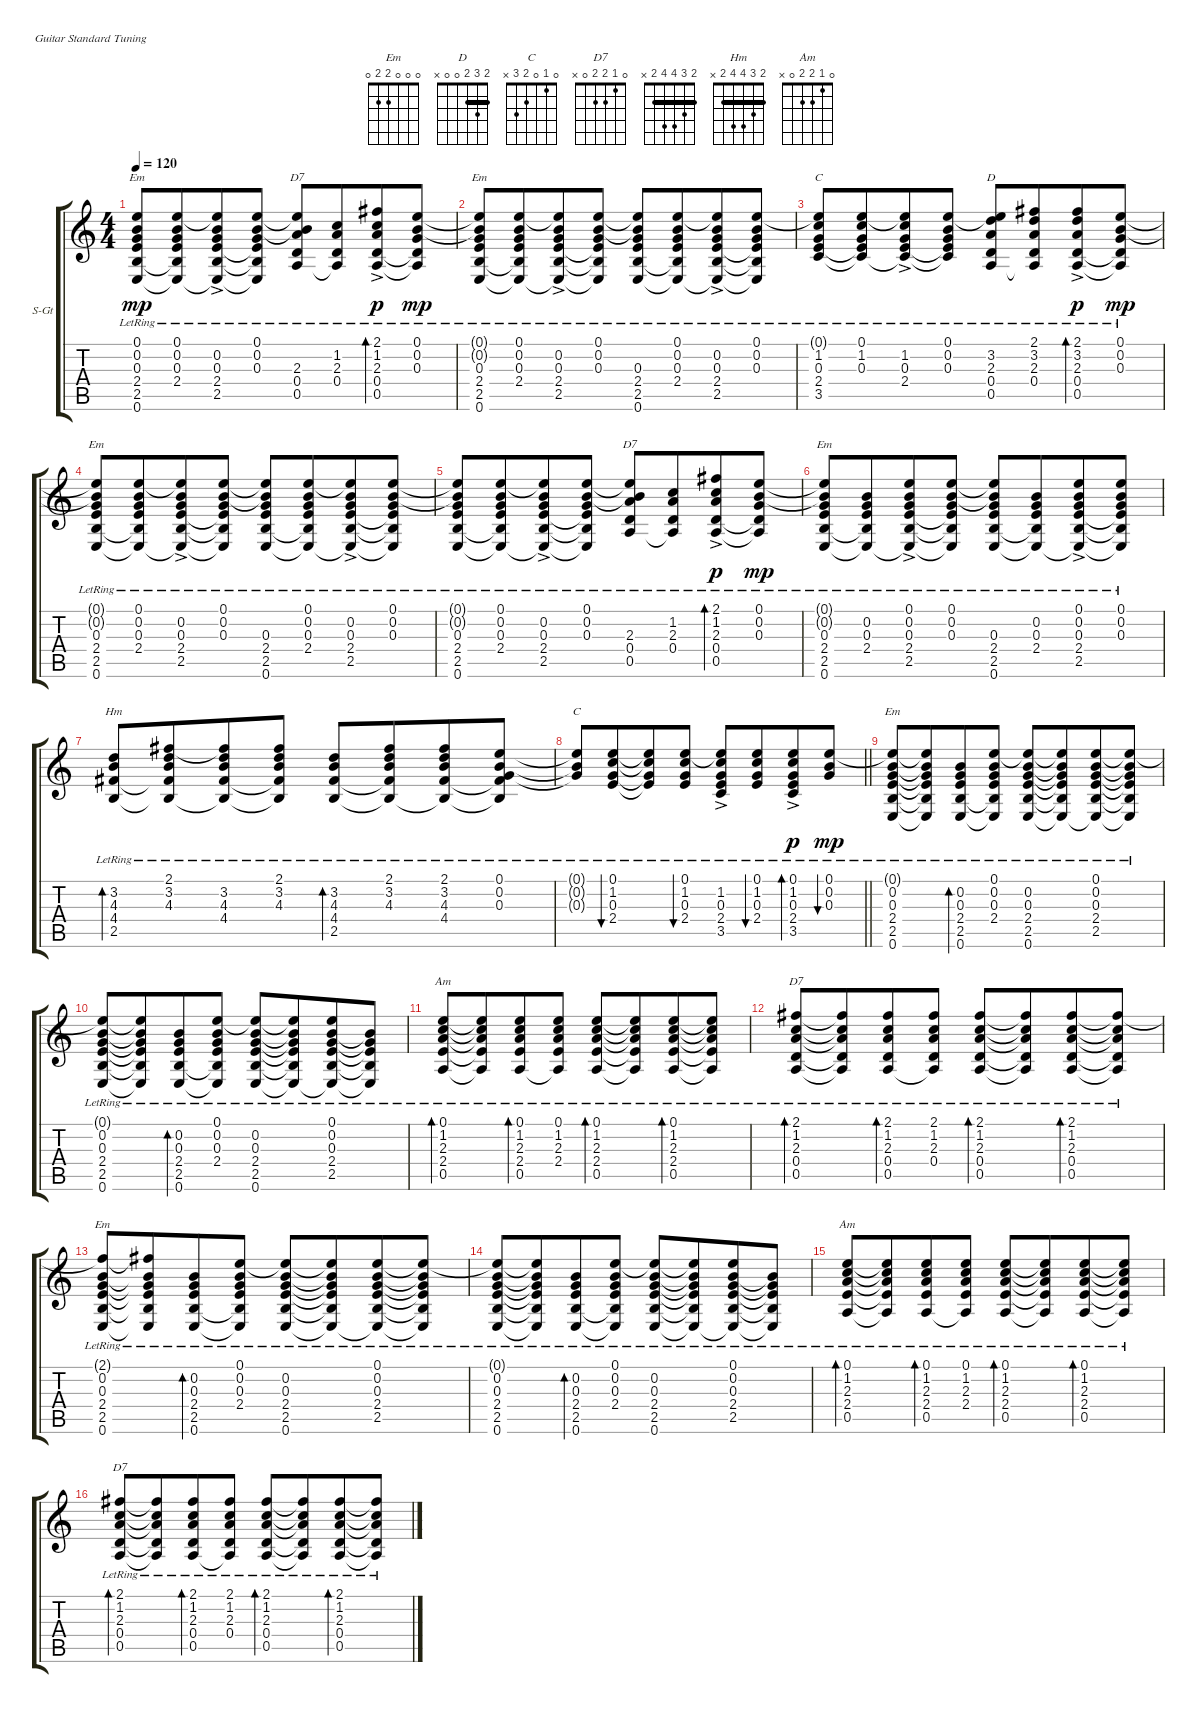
\bracketExtendMode groupsimilarinstruments
\firstSystemTrackNameOrientation horizontal
\otherSystemsTrackNameOrientation horizontal
\track ("Гитара 1" "S-Gt") {instrument acousticguitarsteel}
\staff {score tabs}
\tuning (E4 B3 G3 D3 A2 E2)
\chord ("Em" 0 0 0 2 2 0)
\chord ("D" 2 3 2 0 0 x) {barre 2}
\chord ("C" 0 1 0 2 3 x)
\chord ("D7" 2 3 2 0 0 x) {barre 2}
\chord ("" 0 0 0 2 2 0)
\chord ("Hm" 2 3 4 4 2 x) {barre 2}
\chord ("" 2 3 4 4 2 x) {barre 2}
\chord ("Am" 0 1 2 2 0 x)
\chord ("D7" 0 1 2 2 0 x)
\ts (4 4)
\tempo 120
\clef g2
\ks c
(0.1{lr t} 0.2{lr t} 0.3{lr} 2.4{lr} 2.5{lr} 0.6{lr}).8{ch "Em" dy mp} (0.1{lr} 0.2{lr} 0.3{lr} 2.4 2.5{lr t} 0.6{lr t}).8{beam merge} (0.1{lr t} 0.2{ac lr} 0.3{ac lr} 2.4{ac lr} 2.5{ac lr} 0.6{lr t}).8 (0.1{lr} 0.2{lr} 0.3{lr} 2.4{lr t} 2.5{lr t} 0.6{lr t}).8 (0.1{lr t} 0.2{lr t} 2.3{lr} 0.4{lr} 0.5{lr}).8{ch "D7"} (1.2{lr} 2.3{lr} 0.4{lr} 0.5{lr t}).8{beam merge} (2.1{ac lr} 1.2{ac lr} 2.3{ac lr} 0.4{ac lr} 0.5{ac lr}).8{bd 120 dy p} (0.1{lr} 0.2{lr} 0.3{lr} 0.4{lr t} 0.5{lr t}).8{dy mp} |
(0.1{lr t} 0.2{lr t} 0.3{lr} 2.4{lr} 2.5{lr} 0.6{lr}).8{ch "Em"} (0.1{lr} 0.2{lr} 0.3{lr} 2.4 2.5{lr t} 0.6{lr t}).8{beam merge} (0.1{lr t} 0.2{ac lr} 0.3{ac lr} 2.4{ac lr} 2.5{ac lr} 0.6{lr t}).8 (0.1{lr} 0.2{lr} 0.3{lr} 2.4{lr t} 2.5{lr t} 0.6{lr t}).8 (0.1{lr t} 0.2{lr t} 0.3{lr} 2.4{lr} 2.5{lr} 0.6{lr}).8{ch ""} (0.1{lr} 0.2{lr} 0.3{lr} 2.4 2.5{lr t} 0.6{lr t}).8{beam merge} (0.1{lr t} 0.2{ac lr} 0.3{ac lr} 2.4{ac lr} 2.5{ac lr} 0.6{lr t}).8 (0.1{lr} 0.2{lr} 0.3{lr} 2.4{lr t} 2.5{lr t} 0.6{lr t}).8 |
(0.1{lr t} 1.2{lr} 0.3{lr} 2.4{lr} 3.5{lr}).8{ch "C"} (0.1{lr} 1.2{lr} 0.3{lr} 2.4{lr t} 3.5{lr t}).8{beam merge} (0.1{lr t} 1.2{ac} 0.3{ac lr} 2.4{ac lr} 3.5{lr t}).8 (0.1{lr} 0.2{lr} 0.3 2.4{lr t} 3.5{lr t}).8 (0.1{lr t} 3.2{lr} 2.3{lr} 0.4{lr} 0.5{lr}).8{ch "D"} (2.1{lr} 3.2{lr} 2.3{lr} 0.4{lr} 0.5{lr t}).8{beam merge} (2.1{ac lr} 3.2{ac lr} 2.3{ac lr} 0.4{ac lr} 0.5{ac lr}).8{bd 120 dy p} (0.1{lr} 0.2{lr} 0.3{lr} 0.4{lr t} 0.5{lr t}).8{dy mp} |
(0.1{lr t} 0.2{lr t} 0.3{lr} 2.4{lr} 2.5{lr} 0.6{lr}).8{ch "Em"} (0.1{lr} 0.2{lr} 0.3{lr} 2.4 2.5{lr t} 0.6{lr t}).8{beam merge} (0.1{lr t} 0.2{ac lr} 0.3{ac lr} 2.4{ac lr} 2.5{ac lr} 0.6{lr t}).8 (0.1{lr} 0.2{lr} 0.3{lr} 2.4{lr t} 2.5{lr t} 0.6{lr t}).8 (0.1{lr t} 0.2{lr t} 0.3{lr} 2.4{lr} 2.5{lr} 0.6{lr}).8{ch ""} (0.1{lr} 0.2{lr} 0.3{lr} 2.4 2.5{lr t} 0.6{lr t}).8{beam merge} (0.1{lr t} 0.2{ac lr} 0.3{ac lr} 2.4{ac lr} 2.5{ac lr} 0.6{lr t}).8 (0.1{lr} 0.2{lr} 0.3{lr} 2.4{lr t} 2.5{lr t} 0.6{lr t}).8 |
(0.1{lr t} 0.2{lr t} 0.3{lr} 2.4{lr} 2.5{lr} 0.6{lr}).8{ch ""} (0.1{lr} 0.2{lr} 0.3{lr} 2.4 2.5{lr t} 0.6{lr t}).8{beam merge} (0.1{lr t} 0.2{ac lr} 0.3{ac lr} 2.4{ac lr} 2.5{ac lr} 0.6{lr t}).8 (0.1{lr} 0.2{lr} 0.3{lr} 2.4{lr t} 2.5{lr t} 0.6{lr t}).8 (0.1{lr t} 0.2{lr t} 2.3{lr} 0.4{lr} 0.5{lr}).8{ch "D7"} (1.2{lr} 2.3{lr} 0.4{lr} 0.5{lr t}).8{beam merge} (2.1{ac lr} 1.2{ac lr} 2.3{ac lr} 0.4{ac lr} 0.5{ac lr}).8{bd 120 dy p} (0.1{lr} 0.2{lr} 0.3{lr} 0.4{lr t} 0.5{lr t}).8{dy mp} |
(0.1{lr t} 0.2{lr t} 0.3{lr} 2.4{lr} 2.5{lr} 0.6{lr}).8{ch "Em"} (0.2{lr} 0.3{lr} 2.4 2.5{lr t} 0.6{lr t}).8{beam merge} (0.1 0.2{ac lr} 0.3{ac lr} 2.4{ac lr} 2.5{ac lr} 0.6{lr t}).8 (0.1{lr} 0.2{lr} 0.3{lr} 2.4{lr t} 2.5{lr t} 0.6{lr t}).8 (0.1{lr t} 0.2{lr t} 0.3{lr} 2.4{lr} 2.5{lr} 0.6{lr}).8{ch ""} (0.2{lr} 0.3{lr} 2.4 2.5{lr t} 0.6{lr t}).8{beam merge} (0.1 0.2{ac lr} 0.3{ac lr} 2.4{ac lr} 2.5{ac lr} 0.6{lr t}).8 (0.1{lr} 0.2{lr} 0.3{lr} 2.4{lr t} 2.5{lr t} 0.6{lr t}).8 |
(3.2{lr} 4.3{lr} 4.4{lr} 2.5{lr}).8{bd 120 ch "Hm"} (2.1{lr} 3.2{lr} 4.3{lr} 4.4{lr t} 2.5{lr t}).8{beam merge} (2.1{lr t} 3.2{lr} 4.3{lr} 4.4{lr} 2.5{lr t}).8 (2.1{lr} 3.2{lr} 4.3{lr} 4.4{lr t} 2.5{lr t}).8 (3.2{lr} 4.3{lr} 4.4{lr} 2.5{lr}).8{bd 120 ch ""} (2.1{lr} 3.2{lr} 4.3{lr} 4.4{lr t} 2.5{lr t}).8{beam merge} (2.1 3.2{lr} 4.3{lr} 4.4{lr} 2.5{lr t}).8 (0.1{lr} 0.2{lr} 0.3{lr} 4.4{lr t} 2.5{lr t}).8 |
\barLineRight lightlight
(0.1{lr t} 0.2{lr t} 0.3{lr t}).8{ch "C"} (0.1{lr} 1.2{lr} 0.3{lr} 2.4{lr}).8{bu 120 beam merge} (0.1{lr t} 1.2{lr t} 0.3{lr t} 2.4{lr t}).8 (0.1{lr} 1.2{lr} 0.3{lr} 2.4{lr}).8{bu 120} (0.1{lr t} 1.2{ac lr} 0.3{ac lr} 2.4{ac lr} 3.5{ac lr}).8 (0.1{lr} 1.2{lr} 0.3{lr} 2.4{lr}).8{bu 120 beam merge} (0.1{ac lr} 1.2{ac lr} 0.3{ac lr} 2.4{ac lr} 3.5{ac lr}).8{bd 120 dy p} (0.1{lr} 0.2{lr} 0.3{lr}).8{bu 120 dy mp} |
(0.2{lr} 0.3{lr} 2.4{lr} 2.5{lr} 0.6{lr} 0.1{lr t}).8{ch "Em"} (0.1{lr t} 0.2{lr t} 0.3{lr t} 2.4{lr t} 2.5{lr t} 0.6{lr t}).8{beam merge} (0.2{lr} 0.3{lr} 2.4{lr} 2.5{lr} 0.6{lr}).8{bd 120} (0.1{lr} 0.2{lr} 0.3{lr} 2.4{lr} 2.5{lr t} 0.6{lr t}).8 (0.1{lr t} 0.2{lr} 0.3{lr} 2.4{lr} 2.5{lr} 0.6{lr}).8{ch ""} (0.1{lr t} 0.2{lr t} 0.3{lr t} 2.4{lr t} 2.5{lr t} 0.6{lr t}).8{beam merge} (0.1 0.2{lr} 0.3{lr} 2.4{lr} 2.5{lr} 0.6{lr t}).8 (0.2{lr t} 0.3{lr t} 2.4{lr t} 2.5{lr t} 0.6{lr t} 0.1{t}).8 |
(0.2{lr} 0.3{lr} 2.4{lr} 2.5{lr} 0.6{lr} 0.1{t}).8{ch ""} (0.1{t} 0.2{lr t} 0.3{lr t} 2.4{lr t} 2.5{lr t} 0.6{lr t}).8{beam merge} (0.2{lr} 0.3{lr} 2.4{lr} 2.5{lr} 0.6{lr}).8{bd 120} (0.1{lr} 0.2{lr} 0.3{lr} 2.4{lr} 2.5{lr t} 0.6{lr t}).8 (0.1{lr t} 0.2{lr} 0.3{lr} 2.4{lr} 2.5{lr} 0.6{lr}).8{ch ""} (0.1{lr t} 0.2{lr t} 0.3{lr t} 2.4{lr t} 2.5{lr t} 0.6{lr t}).8{beam merge} (0.1 0.2{lr} 0.3{lr} 2.4{lr} 2.5{lr} 0.6{lr t}).8 (0.2{lr t} 0.3{lr t} 2.4{lr t} 2.5{lr t} 0.6{lr t}).8 |
(0.1{lr} 1.2{lr} 2.3{lr} 2.4{lr} 0.5{lr}).8{bd 120 ch "Am"} (0.1{lr t} 1.2{lr t} 2.3{lr t} 2.4{lr t} 0.5{lr t}).8{beam merge} (0.1{lr} 1.2{lr} 2.3{lr} 2.4{lr} 0.5{lr}).8{bd 120} (0.1{lr} 1.2{lr} 2.3{lr} 2.4{lr} 0.5{lr t}).8 (0.1{lr} 1.2{lr} 2.3{lr} 2.4{lr} 0.5{lr}).8{bd 120 ch ""} (0.1{lr t} 1.2{lr t} 2.3{lr t} 2.4{lr t} 0.5{lr t}).8{beam merge} (0.1{lr} 1.2{lr} 2.3{lr} 2.4{lr} 0.5{lr}).8{bd 120} (0.1{lr t} 1.2{lr t} 2.3{lr t} 2.4{lr t} 0.5{lr t}).8 |
(2.1{lr} 1.2{lr} 2.3{lr} 0.4{lr} 0.5{lr}).8{bd 120 ch "D7"} (2.1{lr t} 1.2{lr t} 2.3{lr t} 0.4{lr t} 0.5{lr t}).8{beam merge} (2.1{lr} 1.2{lr} 2.3{lr} 0.4{lr} 0.5{lr}).8{bd 120} (2.1{lr} 1.2{lr} 2.3{lr} 0.4{lr} 0.5{lr t}).8 (2.1{lr} 1.2{lr} 2.3{lr} 0.4{lr} 0.5{lr}).8{bd 120 ch ""} (2.1{lr t} 1.2{lr t} 2.3{lr t} 0.4{lr t} 0.5{lr t}).8{beam merge} (2.1{lr} 1.2{lr} 2.3{lr} 0.4{lr} 0.5{lr}).8{bd 120} (2.1{lr t} 1.2{lr t} 2.3{lr t} 0.4{lr t} 0.5{lr t}).8 |
(0.2{lr} 0.3{lr} 2.4{lr} 2.5{lr} 0.6{lr} 2.1{lr t}).8{ch "Em"} (2.1{lr t} 0.2{lr t} 0.3{lr t} 2.4{lr t} 2.5{lr t} 0.6{lr t}).8{beam merge} (0.2{lr} 0.3{lr} 2.4{lr} 2.5{lr} 0.6{lr}).8{bd 120} (0.1{lr} 0.2{lr} 0.3{lr} 2.4{lr} 2.5{lr t} 0.6{lr t}).8 (0.1{lr t} 0.2{lr} 0.3{lr} 2.4{lr} 2.5{lr} 0.6{lr}).8{ch ""} (0.1{lr t} 0.2{lr t} 0.3{lr t} 2.4{lr t} 2.5{lr t} 0.6{lr t}).8{beam merge} (0.1 0.2{lr} 0.3{lr} 2.4{lr} 2.5{lr} 0.6{lr t}).8 (0.2{lr t} 0.3{lr t} 2.4{lr t} 2.5{lr t} 0.6{lr t} 0.1{t}).8 |
(0.2{lr} 0.3{lr} 2.4{lr} 2.5{lr} 0.6{lr} 0.1{t}).8{ch ""} (0.1{t} 0.2{lr t} 0.3{lr t} 2.4{lr t} 2.5{lr t} 0.6{lr t}).8{beam merge} (0.2{lr} 0.3{lr} 2.4{lr} 2.5{lr} 0.6{lr}).8{bd 120} (0.1{lr} 0.2{lr} 0.3{lr} 2.4{lr} 2.5{lr t} 0.6{lr t}).8 (0.1{lr t} 0.2{lr} 0.3{lr} 2.4{lr} 2.5{lr} 0.6{lr}).8{ch ""} (0.1{lr t} 0.2{lr t} 0.3{lr t} 2.4{lr t} 2.5{lr t} 0.6{lr t}).8{beam merge} (0.1 0.2{lr} 0.3{lr} 2.4{lr} 2.5{lr} 0.6{lr t}).8 (0.2{lr t} 0.3{lr t} 2.4{lr t} 2.5{lr t} 0.6{lr t}).8 |
(0.1{lr} 1.2{lr} 2.3{lr} 2.4{lr} 0.5{lr}).8{bd 120 ch "Am"} (0.1{lr t} 1.2{lr t} 2.3{lr t} 2.4{lr t} 0.5{lr t}).8{beam merge} (0.1{lr} 1.2{lr} 2.3{lr} 2.4{lr} 0.5{lr}).8{bd 120} (0.1{lr} 1.2{lr} 2.3{lr} 2.4{lr} 0.5{lr t}).8 (0.1{lr} 1.2{lr} 2.3{lr} 2.4{lr} 0.5{lr}).8{bd 120 ch ""} (0.1{lr t} 1.2{lr t} 2.3{lr t} 2.4{lr t} 0.5{lr t}).8{beam merge} (0.1{lr} 1.2{lr} 2.3{lr} 2.4{lr} 0.5{lr}).8{bd 120} (0.1{lr t} 1.2{lr t} 2.3{lr t} 2.4{lr t} 0.5{lr t}).8 |
(2.1{lr} 1.2{lr} 2.3{lr} 0.4{lr} 0.5{lr}).8{bd 120 ch "D7"} (2.1{lr t} 1.2{lr t} 2.3{lr t} 0.4{lr t} 0.5{lr t}).8{beam merge} (2.1{lr} 1.2{lr} 2.3{lr} 0.4{lr} 0.5{lr}).8{bd 120} (2.1{lr} 1.2{lr} 2.3{lr} 0.4{lr} 0.5{lr t}).8 (2.1{lr} 1.2{lr} 2.3{lr} 0.4{lr} 0.5{lr}).8{bd 120 ch ""} (2.1{lr t} 1.2{lr t} 2.3{lr t} 0.4{lr t} 0.5{lr t}).8{beam merge} (2.1{lr} 1.2{lr} 2.3{lr} 0.4{lr} 0.5{lr}).8{bd 120} (2.1{lr t} 1.2{lr t} 2.3{lr t} 0.4{lr t} 0.5{lr t}).8
